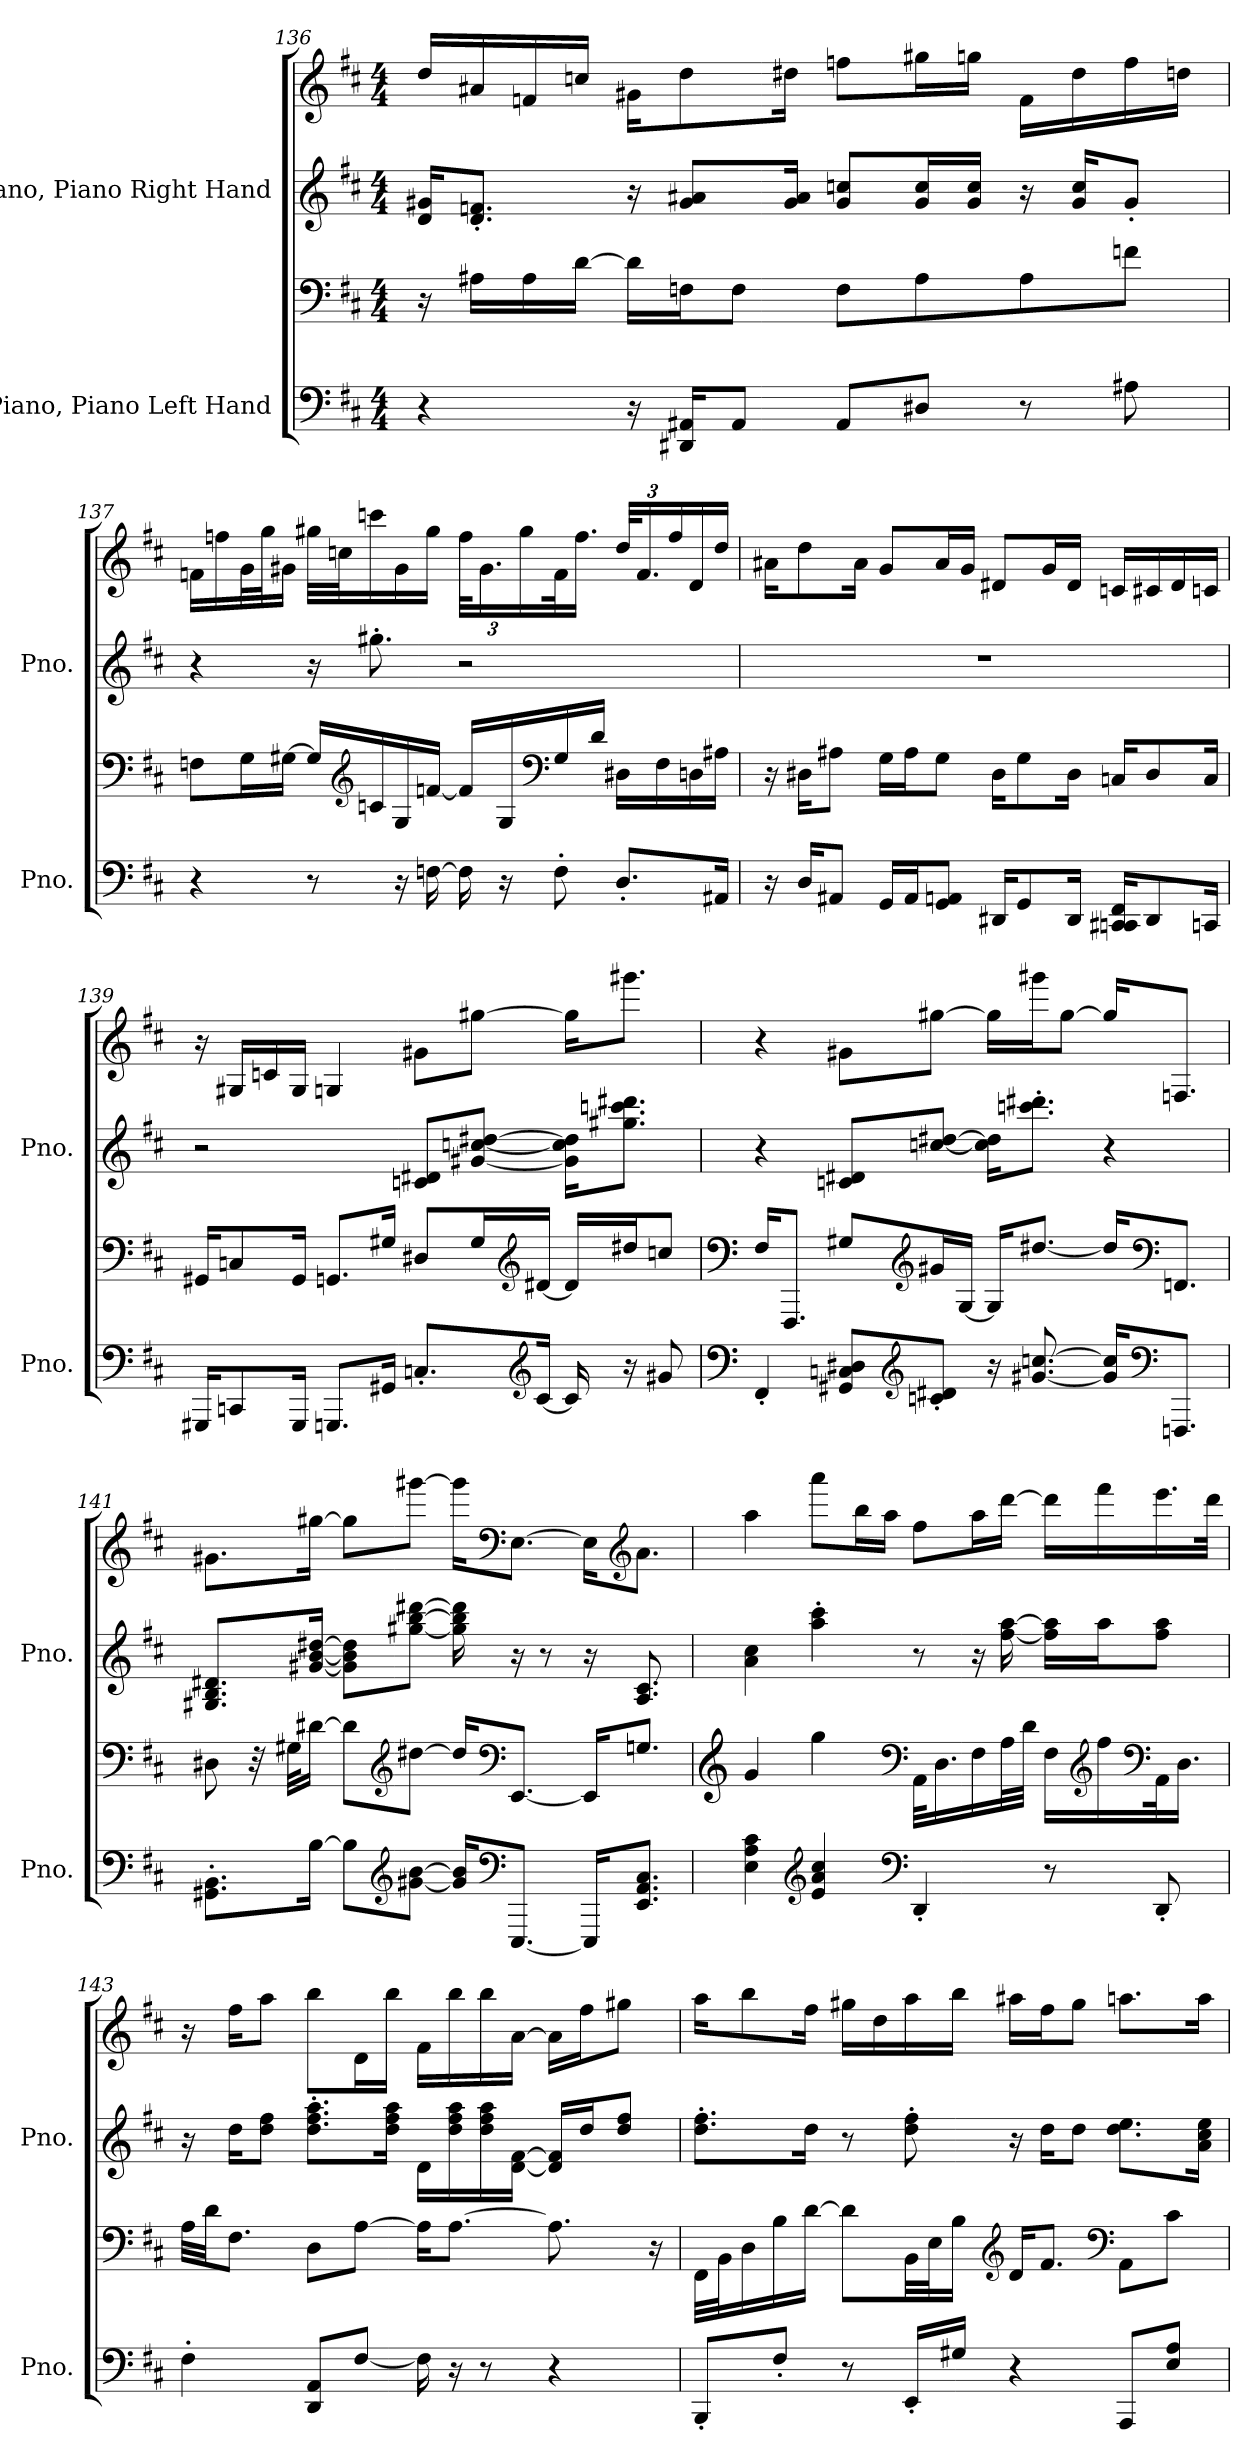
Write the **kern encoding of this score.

**kern	**kern	**kern	**kern
*part2	*part2	*part1	*part1
*staff4	*staff3	*staff2	*staff1
*I"Piano, Piano Left Hand	*	*I"Piano, Piano Right Hand	*
*I'Pno.	*	*I'Pno.	*
!!LO:LB:g=z
*clefF4	*clefF4	*clefG2	*clefG2
*k[f#c#]	*k[f#c#]	*k[f#c#]	*k[f#c#]
*M4/4	*M4/4	*M4/4	*M4/4
=136	=136	=136	=136
4r	16r	16d/ 16g#X/KL	16dd/LL
.	16A#X\LL	8.d/' 8.fn/'J	16a#X/
.	16A#\	.	16fn/
.	[16d\JJ	.	16ccn/JJ
16r	16d\LL]	16r	16g#X\KL
16DD#X/ 16AA#X/KL	16Fn\J	8g#/ 8a#X/L	8dd\
8AA#/J	8F\J	.	.
.	.	16g#/ 16a#/Jk	16dd#X\Jk
8AA#/L	8F\L	8g#/ 8ccn/L	8ffn\L
8D#X/J	8A#\	16g#/ 16cc/L	16gg#X\L
.	.	16g#/ 16cc/JJ	16ggn\JJ
8r	8A#\	16r	16f\LL
.	.	16g#/ 16cc/KL	16dd#\
8A#X\	8fn\J	8g#'/J	16ff\
.	.	.	16ddn\JJ
!!LO:PB:g=z
=137	=137	=137	=137
4r	8Fn\L	4r	16fn\LL
.	.	.	16ffn\
.	16G\L	.	32g\L
.	.	.	32gg\J
.	[16G#X\JJ	.	16g#X\JJ
8r	16G#/LL]	16r	32gg#X\LLL
.	.	.	32ccn\J
*	*clefG2	*	*
.	16cn/	8.gg#X'\	16cccn\
16r	16G#/	.	16g#\
[16Fn\	[16fn/JJ	.	16gg#\JJ
*	*	*	*Xbrackettup
16F\]	16f/LL]	2r	48ff\KLL
.	.	.	24.g#\
16r	16G#/	.	.
.	.	.	24gg#\
*	*clefF4	*	*
8F'\	16G#/	.	32f\K
.	.	.	16.ff\JJ
.	16d/JJ	.	.
8.D'/L	16D#X\LL	.	48dd/KLL
.	.	.	24.f/
.	16F\	.	.
.	.	.	24ff/
.	16Dn\	.	16d/
16AA#X/Jk	16A#X\JJ	.	16dd/JJ
!!LO:LB:g=z
=138	=138	=138	=138
16r	16r	1r	16a#X\KL
16D/KL	16D#X\KL	.	8dd\
8AA#X/J	8A#X\J	.	.
.	.	.	16a#\Jk
16GG/LL	16G\LL	.	8g/L
16AA#/J	16A#\J	.	.
8GG/ 8AAn/J	8G\J	.	16a#/L
.	.	.	16g/JJ
16DD#X/KL	16D#\KL	.	8d#X/L
8GG/	8G\	.	.
.	.	.	16g/L
16DD#/Jk	16D#\Jk	.	16d#/JJ
16CCn/ 16CC#X/ 16FF#/KL	16Cn/KL	.	16cn/LL
8DD#/	8D#/	.	16c#X/
.	.	.	16d#/
16CCn/Jk	16C/Jk	.	16cn/JJ
!!LO:LB:g=z
=139	=139	=139	=139
16GGG#X/KL	16GG#X/KL	2r	16r
8CCn/	8Cn/	.	16G#X/LL
.	.	.	16cn/
16GGG#/Jk	16GG#/Jk	.	16G#/JJ
8.GGGn/L	8.GGn/L	.	4Gn/
16GG#X/Jk	16G#X/Jk	.	.
8.Cn'/L	8D#X/L	8cn/ 8d#X/L	8g#X\L
.	16G#/L	[8g#X/ [8ccn/ [8dd#X/J	[8gg#X\J
*clefG2	*clefG2	*	*
[16c#/Jk	[16d#X/JJ	.	.
16c#/]	16d#/LL]	16g#\] 16cc\] 16dd#\]KL	16gg#\KL]
16r	16dd#X/J	8.gg#X\ 8.cccn\ 8.ddd#X\J	8.ggg#X\J
8g#X/	8ccn/J	.	.
!!LO:PB:g=z
=140	=140	=140	=140
*clefF4	*clefF4	*	*
4FF#'/	16F#/KL	4r	4r
.	8.FFF#/J	.	.
8GG#X/ 8Cn/ 8D#X/L	8G#X/L	8cn/ 8d#X/L	8g#X\L
*clefG2	*clefG2	*	*
8cn/' 8d#X/'J	16g#X/L	[8ccn/ [8dd#X/J	[8gg#X\J
.	[16G#/JJ	.	.
16r	16G#/KL]	16cc\] 16dd#\]KL	16gg#\LL]
[8.g#X/ [8.ccn/	[8.dd#X/J	8.cccn\' 8.ddd#X\'J	16ggg#X\J
.	.	.	[8gg#\J
16g#/] 16cc/]KL	16dd#/KL]	4r	16gg#/KL]
*clefF4	*clefF4	*	*
8.FFFn/J	8.FFn/J	.	8.Fn/J
=141	=141	=141	=141
8.GG#X\' 8.BB\'L	8D#X\	8.G#X/ 8.B/ 8.d#X/L	8.g#X\L
.	32r	.	.
.	32G#X\KLL	.	.
[16B\Jk	[16d#X\JJ	[16g#X/ [16b/ [16dd#X/Jk	[16gg#X\Jk
8B\L]	8d#\L]	8g#\] 8b\] 8dd#\]L	8gg#\L]
*clefG2	*clefG2	*	*
[8g#X\ [8b\J	[8dd#X\J	[8gg#X\ [8bb\ [8ddd#X\J	[8ggg#X\J
16g#/] 16b/]KL	16dd#/KL]	16gg#\] 16bb\] 16ddd#\]	16ggg#\KL]
*clefF4	*clefF4	*	*clefF4
[8.EEE/J	[8.EE/J	16r	[8.E\J
.	.	8r	.
16EEE/KL]	16EE/KL]	16r	16E\KL]
*	*	*	*clefG2
8.EE/ 8.AA/ 8.C#/J	8.Gn/J	8.A/ 8.c#/	8.a\J
!!LO:LB:g=z
=142	=142	=142	=142
*	*clefG2	*	*
4E\ 4A\ 4c#\	4g/	4a\ 4cc#\	4aa\
*clefG2	*	*	*
4e/ 4a/ 4cc#/	4gg\	4aa\' 4ccc#\'	8aaa\L
.	.	.	16bb\L
.	.	.	16aa\JJ
*clefF4	*clefF4	*	*
4DD'/	32AA\KLL	8r	8ff#\L
.	16.D\	.	.
.	16F#\	16r	16aa\L
.	32A\L	[16ff#\ [16aa\	[16ddd\JJ
.	32d\JJJ	.	.
8r	16F#\LL	16ff#\] 16aa\]LL	16ddd\LL]
*	*clefG2	*	*
.	16ff#\	16aa\J	16fff#\
*	*clefF4	*	*
8DD'/	32AA\K	8ff#\ 8aa\J	16.eee\
.	16.D\JJ	.	.
.	.	.	32ddd\JJk
=143	=143	=143	=143
4F#'\	32A\LLL	16r	16r
.	32d\JJ	.	.
.	8.F#\J	16dd\KL	16ff#\KL
.	.	8dd\ 8ff#\J	8aa\J
8DD/ 8AA/L	8D\L	8.dd\' 8.ff#\' 8.aa\'L	8bb\L
[8F#/J	[8A\J	.	16d\L
.	.	16dd\ 16ff#\ 16aa\Jk	16bb\JJ
16F#\]	16A\KL]	16d\LL	16f#\LL
16r	[8.A\J	16dd\ 16ff#\ 16aa\	16bb\
8r	.	16dd\ 16ff#\ 16aa\	16bb\
.	.	[16d\ [16f#\JJ	[16a\JJ
4r	8.A\]	16d/] 16f#/]LL	16a\LL]
.	.	16dd/J	16ff#\J
.	.	8dd/ 8ff#/J	8gg#X\J
.	16r	.	.
!!LO:LB:g=z
=144	=144	=144	=144
8BBB'/L	32FF#\LLL	8.dd\' 8.ff#\'L	16aa\KL
.	32BB\J	.	.
.	16D\	.	8bb\
8F#'/J	16B\	.	.
.	[16d\JJ	16dd\Jk	16ff#\Jk
8r	8d\L]	8r	16gg#X\LL
.	.	.	16dd\
16EE'/LL	32BB\LL	8dd\' 8ff#\'	16aa\
.	32E\J	.	.
16G#X/JJ	16B\JJ	.	16bb\JJ
*	*clefG2	*	*
4r	16d/KL	16r	16aa#X\LL
.	8.f#/J	16dd\KL	16ff#\J
.	.	8dd\J	8gg#\J
*	*clefF4	*	*
8AAA/L	8AA\L	8.dd\ 8.ee\L	8.aan\L
8E/ 8A/J	8c#\J	.	.
.	.	16a\ 16cc#\ 16ee\Jk	16aa\Jk
=	=	=	=
*-	*-	*-	*-
